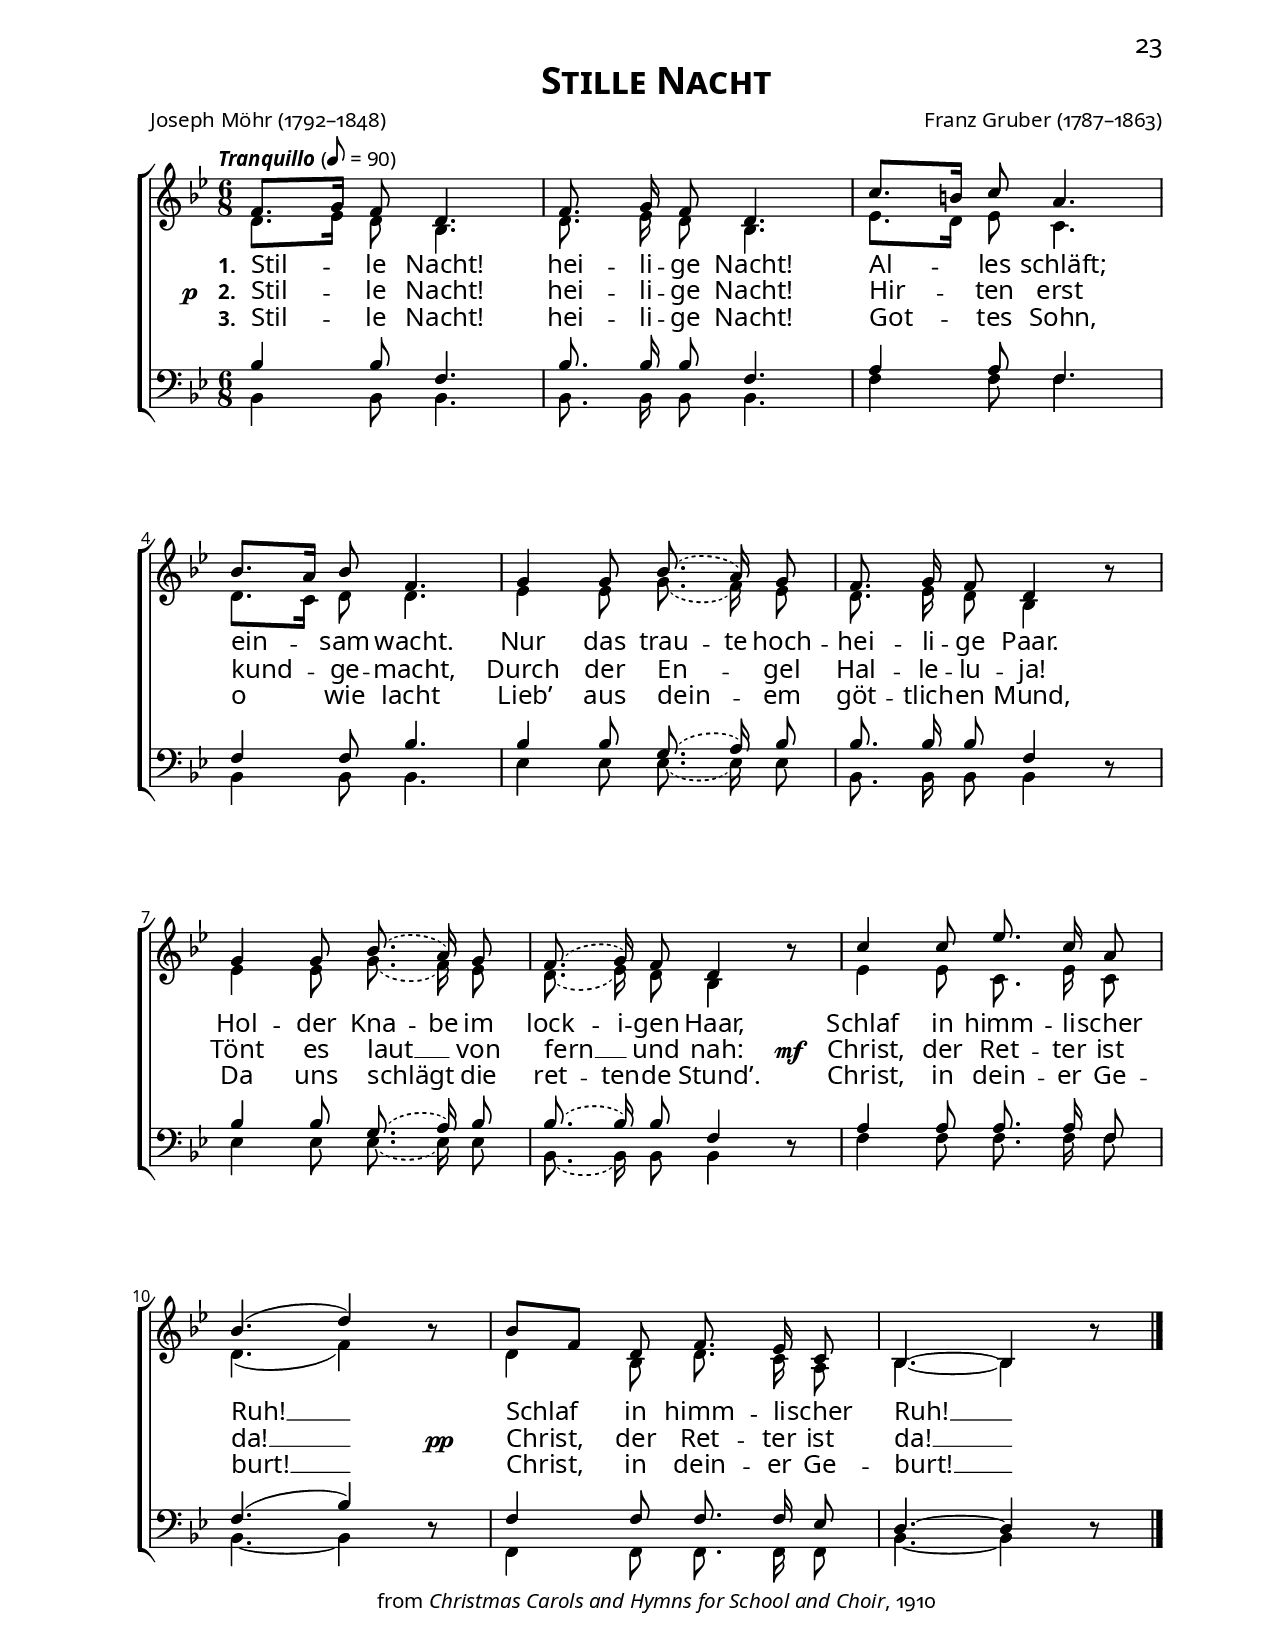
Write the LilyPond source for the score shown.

\version "2.14.2"
\include "util.ly"
\header {
  title = \markup{\override #'(font-name . "Garamond Premier Pro Semibold"){ \abs-fontsize #18 \smallCapsOldStyle"Stille Nacht"}}
  poet = \markup\oldStyleNum"Joseph Möhr (1792–1848)"
  composer = \markup\oldStyleNum"Franz Gruber (1787–1863)"
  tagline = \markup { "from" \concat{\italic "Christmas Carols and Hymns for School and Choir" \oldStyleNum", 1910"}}
}
\paper {
  paper-height = 11\in
  paper-width = 8.5\in
  indent = 0\in
  %system-system-spacing = #'((basic-distance . 10) (padding . 0))
  %system-system-spacing =
  %  #'((basic-distance . 0)
  %     (minimum-distance . 0)
  %     (padding . -0.35)
  %     (stretchability . 100))
  ragged-last-bottom = ##f
  ragged-bottom = ##f
  two-sided = ##t
  inner-margin = 1\in
  outer-margin = 0.75\in
  top-margin = 0.26\in
  bottom-margin = 0.25\in
  first-page-number = #23
  print-first-page-number = ##t
  headerLine = ""
  oddHeaderMarkup = \markup\fill-line{
     \override #'(font-name . "Garamond Premier Pro")\abs-fontsize #12.5
     \combine 
        \fill-line{"" \on-the-fly #print-page-number-check-first
        \oldStylePageNum""
        }
        \fill-line{\headerLine}
  }
  evenHeaderMarkup = \markup {
     \override #'(font-name . "Garamond Premier Pro")\abs-fontsize #12.5
     \combine
        \on-the-fly #print-page-number-check-first
        \oldStylePageNum""
        \fill-line{\headerLine}
  }
}
#(set-global-staff-size 18) \paper{ #(define fonts (make-pango-font-tree "Garamond Premier Pro" "Garamond Premier Pro" "Garamond Premier Pro" (/ 18 20))) }
global = {
  \key bes \major
  \time 6/8
  \autoBeamOff
  \override DynamicLineSpanner #'staff-padding = #0.0
  \override DynamicLineSpanner #'Y-extent = #'(-1 . 1)
}

sopMusic = \relative c' {
  \tempo \markup\italic"Tranquillo" 8 = 90
  \slurDashed 
  f8.[ g16] f8 d4. |
  f8. g16 f8 d4. |
  c'8.[ b16] c8 a4. | \break
  bes8.[ a16] bes8 f4. |
  
  g4 g8 bes8.( a16) g8 |
  f8.\noBeam g16\noBeam f8 d4 bes'8\rest | \break
  g4 g8 bes8.( a16) g8 |
  f8.\noBeam( g16\noBeam) f8 d4 bes'8\rest |
  
  \slurSolid c4 c8\noBeam ees8.\noBeam c16\noBeam a8 | \break
  bes4.( d4) bes8\rest |
  bes8[ f] d8 f8.\noBeam ees16\noBeam c8 |
  bes4.~bes4 bes'8\rest \bar "|."
}
sopWords = \lyricmode {
  
}

altoMusic = \relative c' {
  \slurDashed 
  d8.[ ees16] d8 bes4. |
  d8. ees16 d8 bes4. |
  ees8.[ d16] ees8 c4. |
  d8.[ c16] d8 d4. |
  
  ees4 ees8 g8.( f16) ees8 |
  d8.\noBeam ees16\noBeam d8\noBeam bes4 s8 |
  ees4 ees8 g8.( f16) ees8 |
  d8.\noBeam( ees16\noBeam) d8 bes4 s8 |
  
  \slurSolid ees4 ees8 c8.\noBeam ees16\noBeam c8 |
  d4.( f4) s8 |
  d4 bes8 d8.\noBeam c16\noBeam a8 |
  bes4.~ bes4 s8 \bar "|."
}
altoWords = \lyricmode {
  \dropLyricsV
  \set stanza = #"1. "
  Stil -- le Nacht!
  hei -- li -- ge Nacht!
  Al -- les schläft;
  ein -- sam wacht.
  Nur das
  \set ignoreMelismata = ##t
  trau -- te hoch -- hei -- li -- ge Paar. 
  Hol -- der Kna -- be im lock -- i -- gen Haar,
  \unset ignoreMelismata
  Schlaf in himm -- li -- scher Ruh! __ 
  Schlaf in himm -- li -- scher Ruh! __
}
altoWordsII = {
  \dropLyricsV
  \set stanza = \markup\concat{\dynamic"p   " "2. "}
  \lyricmode {
    Stil -- le Nacht!
    hei -- li -- ge Nacht!
    Hir -- ten erst kund -- ge -- macht,
    Durch der En -- gel Hal -- le -- lu -- ja!
    Tönt es laut __ von fern __ und nah:
  }
  \set stanza = \markup\dynamic"mf  "
  \lyricmode {
    Christ, der Ret -- ter ist da! __
  }
  \set stanza = \markup\dynamic"pp      "
  \lyricmode {
    Christ, der Ret -- ter ist da! __
  }
}
altoWordsIII = \lyricmode {
  \dropLyricsV
  \set stanza = #"3. "
  Stil -- le Nacht!
  hei -- li -- ge Nacht!
  Got -- tes Sohn, o wie lacht
  Lieb’ aus dein -- em göt -- tlich -- en Mund,
  Da uns schlägt die
  \set ignoreMelismata = ##t
  ret -- ten -- de Stund’. 
  \unset ignoreMelismata
  Christ, in dein -- er Ge -- burt! __
  Christ, in dein -- er Ge -- burt! __
}
altoWordsIV = \lyricmode {
\set ignoreMelismata = ##t
%\markup\italic 
  
}

tenorMusic = \relative c' {
  \slurDashed 
  bes4 bes8 f4. |
  bes8. bes16 bes8 f4. |
  a4 a8 f4. |
  f4 f8 bes4. |
  
  bes4 bes8 g8.( a16) bes8 |
  bes8.\noBeam bes16\noBeam bes8 f4 s8 |
  bes4 bes8 g8.( a16) bes8 |
  bes8.\noBeam( bes16\noBeam) bes8 f4 s8 |
  
  a4 a8\noBeam a8.\noBeam a16\noBeam f8 |
  \slurSolid f4.( bes4) s8 |
  f4 f8\noBeam f8.\noBeam f16\noBeam ees8 |
  d4.~d4 s8 \bar "|."
}
tenorWords = \lyricmode {

}

bassMusic = \relative c {
  \slurDashed 
  bes4 bes8 bes4. |
  bes8. bes16 bes8 bes4. |
  f'4 f8 f4. |
  bes,4 bes8 bes4. |
  
  ees4 ees8 ees8.( ees16) ees8 |
  bes8.\noBeam bes16\noBeam bes8\noBeam bes4 d8\rest |
  ees4 ees8 ees8.( ees16) ees8 |
  bes8.\noBeam( bes16\noBeam) bes8 bes4 d8\rest |
  
  f4 f8\noBeam f8.\noBeam f16\noBeam f8 |
  bes,4.~ bes4 d8\rest |
  f,4 f8\noBeam f8.\noBeam f16\noBeam f8 |
  bes4.~ bes4 d8\rest \bar "|."
}
bassWords = \lyricmode {

}

\score {
  <<
   \new ChoirStaff <<
%    \new Lyrics = sopranos \with { \override VerticalAxisGroup #'nonstaff-relatedstaff-spacing = #'((basic-distance . 1)) }
    \new Staff = women <<
      \new Voice = "sopranos" { \voiceOne << \global \sopMusic >> }
      \new Voice = "altos" { \voiceTwo << \global \altoMusic >> }
    >>
    \new Lyrics \with { alignAboveContext = #"women" \override VerticalAxisGroup #'nonstaff-relatedstaff-spacing = #'((basic-distance . 1))} \lyricsto "sopranos" \sopWords
    \new Lyrics = "altosIV"  \with { alignBelowContext = #"women" \override VerticalAxisGroup #'nonstaff-relatedstaff-spacing = #'((basic-distance . 1))} \lyricsto "sopranos" \altoWordsIV
    \new Lyrics = "altosIII"  \with { alignBelowContext = #"women" \override VerticalAxisGroup #'nonstaff-relatedstaff-spacing = #'((basic-distance . 1))} \lyricsto "sopranos" \altoWordsIII
    \new Lyrics = "altosII"  \with { alignBelowContext = #"women" \override VerticalAxisGroup #'nonstaff-relatedstaff-spacing = #'((basic-distance . 1))} \lyricsto "sopranos" \altoWordsII
    \new Lyrics = "altos"  \with { alignBelowContext = #"women" \override VerticalAxisGroup #'nonstaff-relatedstaff-spacing = #'((basic-distance . 1))} \lyricsto "sopranos" \altoWords
   \new Staff = men <<
      \clef bass
      \new Voice = "tenors" { \voiceOne << \global \tenorMusic >> }
      \new Voice = "basses" { \voiceTwo << \global \bassMusic >> }
    >>
    \new Lyrics \with { alignAboveContext = #"men" \override VerticalAxisGroup #'nonstaff-relatedstaff-spacing = #'((basic-distance . 1)) } \lyricsto "tenors" \tenorWords
    \new Lyrics \with { alignBelowContext = #"men" \override VerticalAxisGroup #'nonstaff-relatedstaff-spacing = #'((basic-distance . 1)) } \lyricsto "basses" \bassWords
  >>
%    \new PianoStaff << \new Staff { \new Voice { \pianoRH } } \new Staff { \clef "bass" \pianoLH } >>
  >>
  \layout {
  \context {
    \Lyrics
    \override LyricText #'font-size = #2
  }
    \context {
      \Score
      %\override SpacingSpanner #'base-shortest-duration = #(ly:make-moment 1 8)
      %\override SpacingSpanner #'common-shortest-duration = #(ly:make-moment 1 4)
    }
    \context {
      % Remove all empty staves
      % \Staff \RemoveEmptyStaves \override VerticalAxisGroup #'remove-first = ##t
    }
    \context {
      \Lyrics
      \override LyricText #'X-offset = #center-on-word
    }
  }
}

